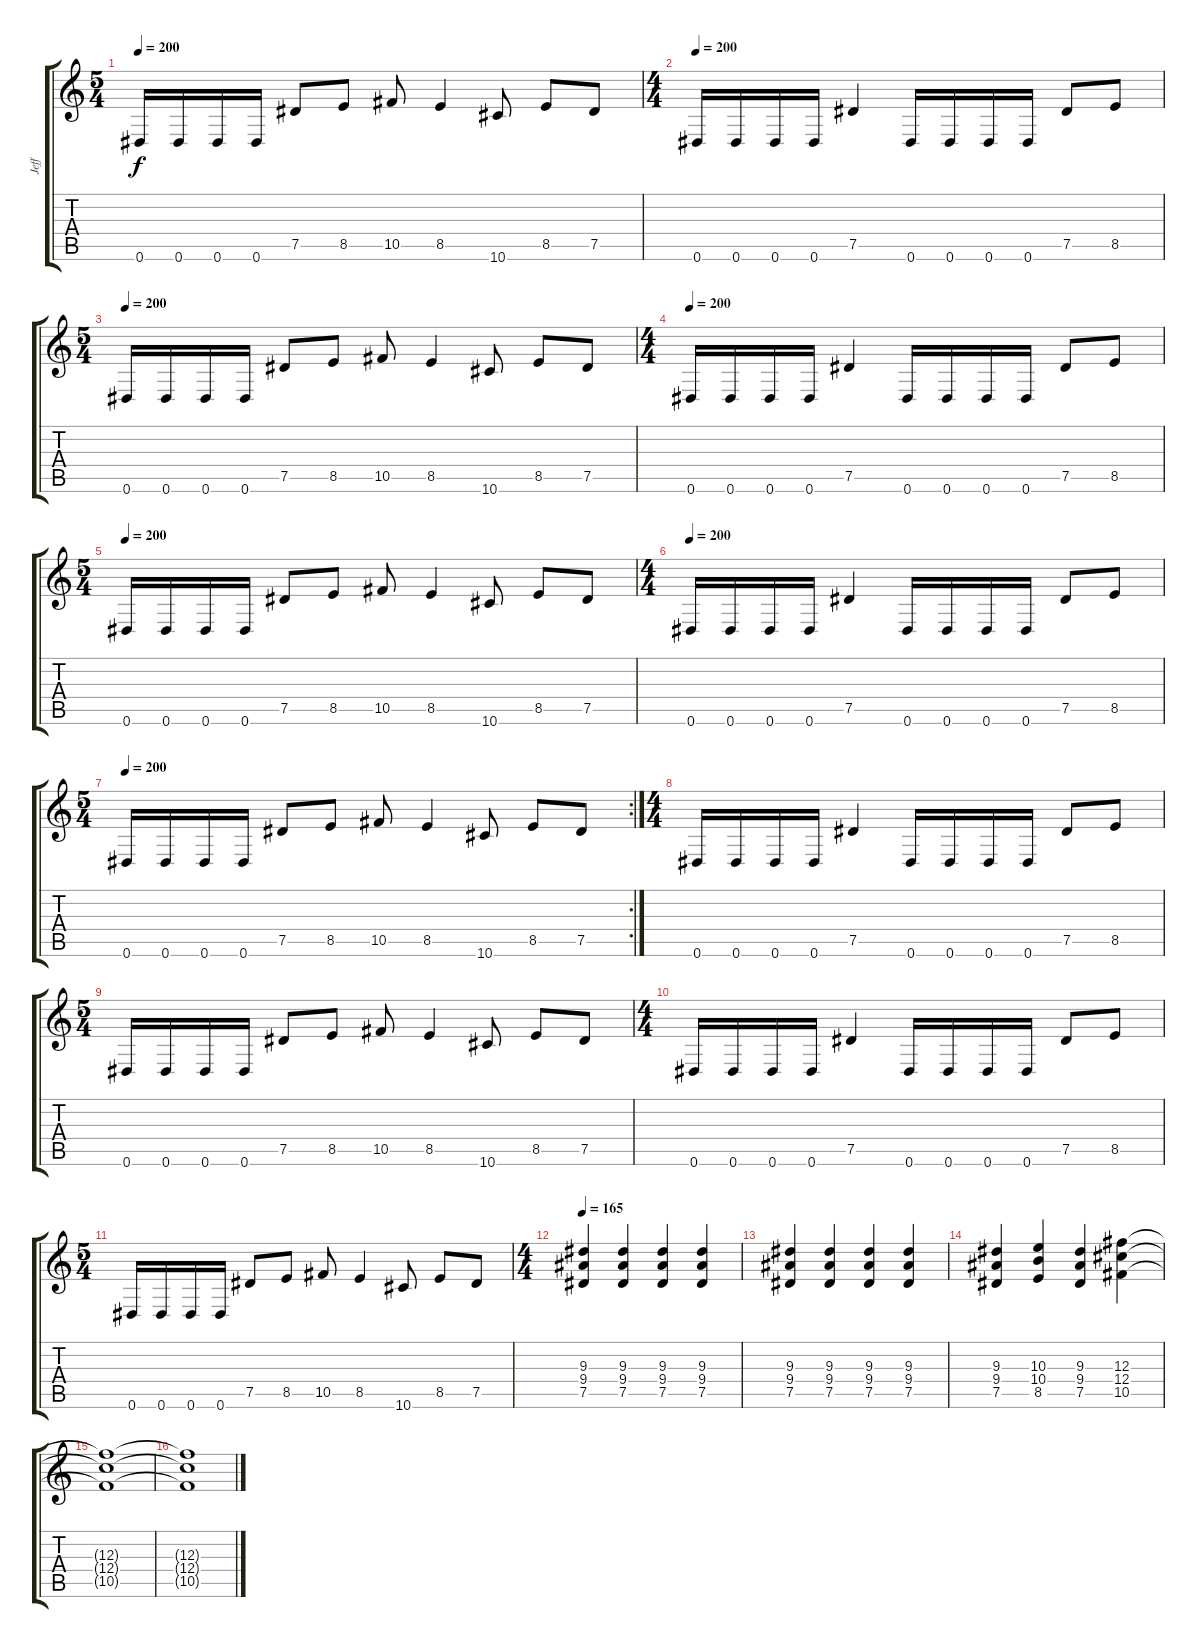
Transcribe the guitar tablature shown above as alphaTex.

\track ("Jeff" "Jeff") {instrument distortionguitar}
\staff {score tabs}
\tuning (Eb4 Bb3 Gb3 Db3 Ab2 Eb2) {hide}
\ts (5 4)
\tempo 200
\clef g2
\ks c
0.6.16{dy f} 0.6.16 0.6.16 0.6.16 7.5.8 8.5.8 10.5.8 8.5.4 10.6.8 8.5.8 7.5.8 |
\ts (4 4)
\tempo 200
0.6.16 0.6.16 0.6.16 0.6.16 7.5.4 0.6.16 0.6.16 0.6.16 0.6.16 7.5.8 8.5.8 |
\ts (5 4)
\tempo 200
0.6.16 0.6.16 0.6.16 0.6.16 7.5.8 8.5.8 10.5.8 8.5.4 10.6.8 8.5.8 7.5.8 |
\ts (4 4)
\tempo 200
0.6.16 0.6.16 0.6.16 0.6.16 7.5.4 0.6.16 0.6.16 0.6.16 0.6.16 7.5.8 8.5.8 |
\ts (5 4)
\tempo 200
0.6.16 0.6.16 0.6.16 0.6.16 7.5.8 8.5.8 10.5.8 8.5.4 10.6.8 8.5.8 7.5.8 |
\ts (4 4)
\tempo 200
0.6.16 0.6.16 0.6.16 0.6.16 7.5.4 0.6.16 0.6.16 0.6.16 0.6.16 7.5.8 8.5.8 |
\rc 2
\ts (5 4)
\tempo 200
0.6.16 0.6.16 0.6.16 0.6.16 7.5.8 8.5.8 10.5.8 8.5.4 10.6.8 8.5.8 7.5.8 |
\ts (4 4)
0.6.16 0.6.16 0.6.16 0.6.16 7.5.4 0.6.16 0.6.16 0.6.16 0.6.16 7.5.8 8.5.8 |
\ts (5 4)
0.6.16 0.6.16 0.6.16 0.6.16 7.5.8 8.5.8 10.5.8 8.5.4 10.6.8 8.5.8 7.5.8 |
\ts (4 4)
0.6.16 0.6.16 0.6.16 0.6.16 7.5.4 0.6.16 0.6.16 0.6.16 0.6.16 7.5.8 8.5.8 |
\ts (5 4)
0.6.16 0.6.16 0.6.16 0.6.16 7.5.8 8.5.8 10.5.8 8.5.4 10.6.8 8.5.8 7.5.8 |
\ts (4 4)
\tempo 165
(9.3 9.4 7.5).4 (9.3 9.4 7.5).4 (9.3 9.4 7.5).4 (9.3 9.4 7.5).4 |
(9.3 9.4 7.5).4 (9.3 9.4 7.5).4 (9.3 9.4 7.5).4 (9.3 9.4 7.5).4 |
(9.3 9.4 7.5).4 (10.3 10.4 8.5).4 (9.3 9.4 7.5).4 (12.3 12.4 10.5).4 |
(12.3{t} 12.4{t} 10.5{t}).1 |
(12.3{t} 12.4{t} 10.5{t}).1
